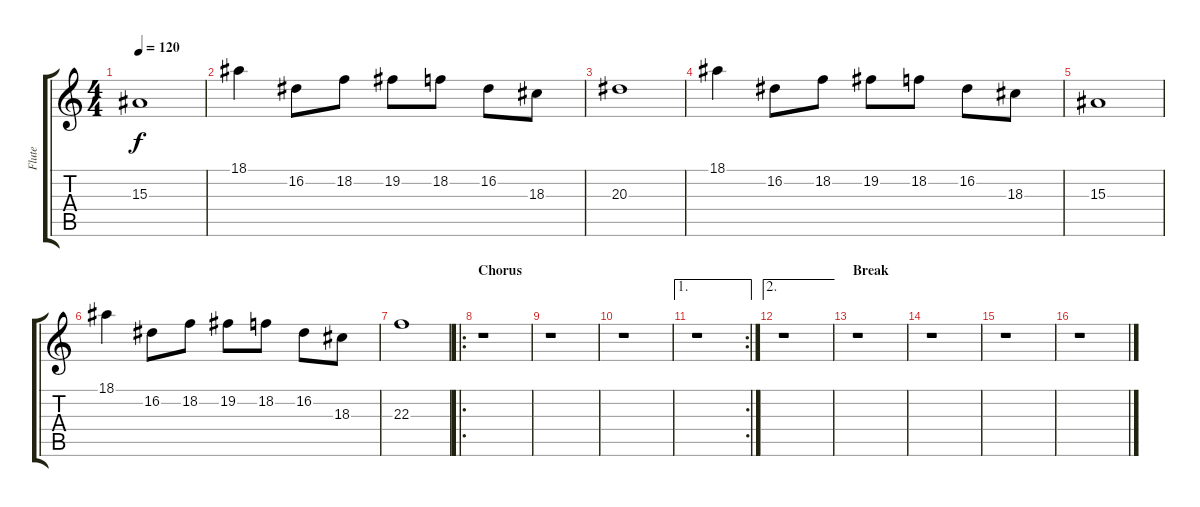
\track ("Flute" "Flute") {instrument flute}
\staff {score tabs}
\tuning (E4 B3 G3 D3 A2 E2) {hide}
\ts (4 4)
\tempo 120
\clef g2
\ks c
15.3.1{dy f} |
18.1.4 16.2.8 18.2.8 19.2.8 18.2.8 16.2.8 18.3.8 |
20.3.1 |
18.1.4 16.2.8 18.2.8 19.2.8 18.2.8 16.2.8 18.3.8 |
15.3.1 |
18.1.4 16.2.8 18.2.8 19.2.8 18.2.8 16.2.8 18.3.8 |
22.3.1 |
\ro
\section ("" "Chorus")
r.1 |
r.1 |
r.1 |
\ae 1
\rc 2
r.1 |
\ae 2
r.1 |
\section ("" "Break")
r.1 |
r.1 |
r.1 |
r.1
